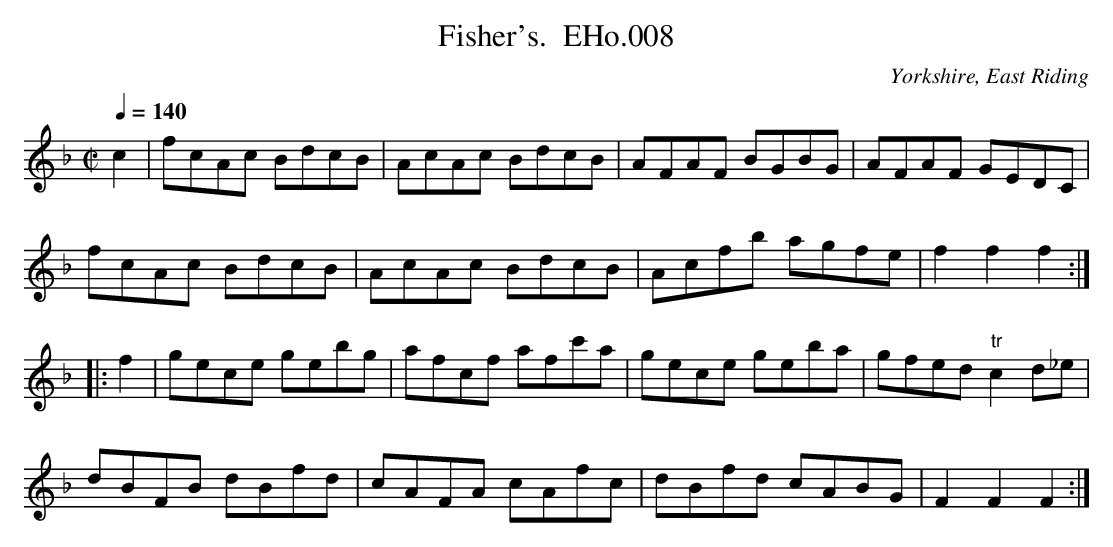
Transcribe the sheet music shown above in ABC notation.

X:1
T:Fisher's.  EHo.008
M:C|
L:1/8
Q:1/4=140
O:Yorkshire, East Riding
K:F
c2|fcAc BdcB|AcAc BdcB|AFAF BGBG|AFAF GEDC|
fcAc BdcB|AcAc BdcB|Acfb agfe|f2f2f2:|
|:f2|gece gebg|afcf afc'a|gece geba|gfed"tr"c2d_e|
dBFB dBfd|cAFA cAfc|dBfd cABG|F2F2F2:|
